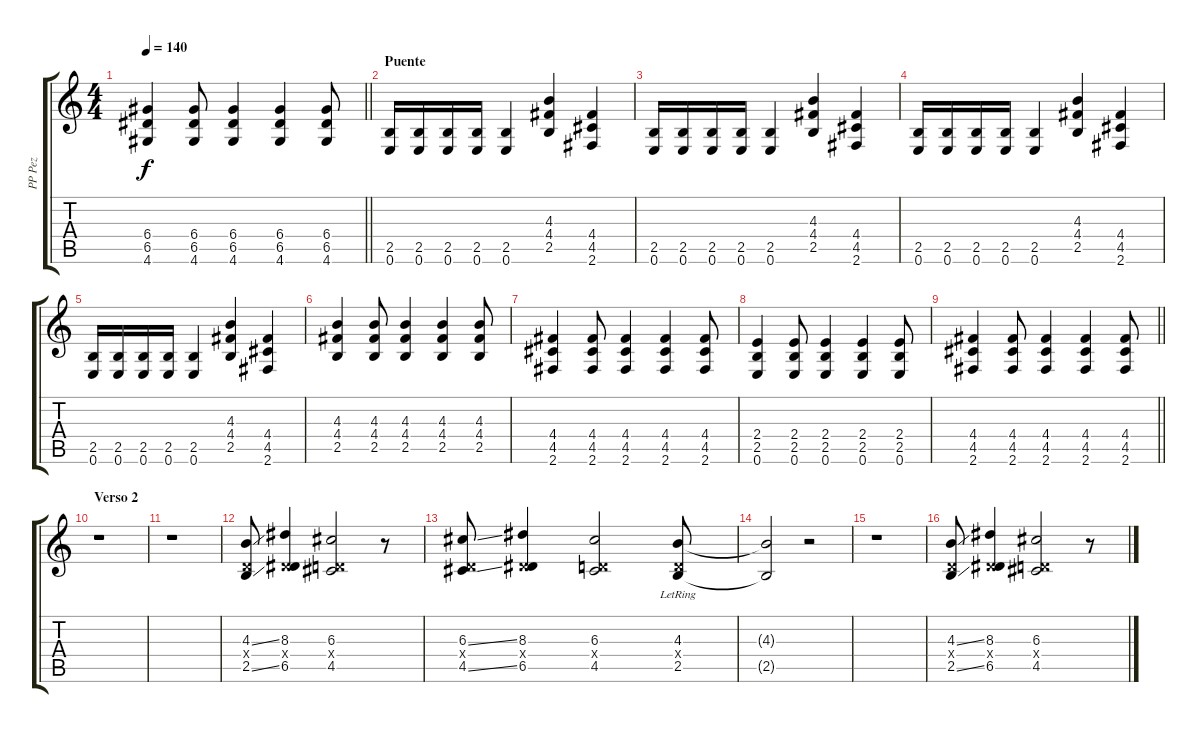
\track ("PP Pez" "PP Pez") {instrument distortionguitar}
\staff {score tabs}
\tuning (E4 B3 G3 D3 A2 E2) {hide}
\ts (4 4)
\tempo 140
\clef g2
\barLineRight lightlight
\ks c
(6.4 6.5 4.6).4{dy f} (6.4 6.5 4.6).8 (6.4 6.5 4.6).4 (6.4 6.5 4.6).4 (6.4 6.5 4.6).8 |
\section ("" "Puente")
(2.5 0.6).16 (2.5 0.6).16 (2.5 0.6).16 (2.5 0.6).16 (2.5 0.6).4 (4.3 4.4 2.5).4 (4.4 4.5 2.6).4 |
(2.5 0.6).16 (2.5 0.6).16 (2.5 0.6).16 (2.5 0.6).16 (2.5 0.6).4 (4.3 4.4 2.5).4 (4.4 4.5 2.6).4 |
(2.5 0.6).16 (2.5 0.6).16 (2.5 0.6).16 (2.5 0.6).16 (2.5 0.6).4 (4.3 4.4 2.5).4 (4.4 4.5 2.6).4 |
(2.5 0.6).16 (2.5 0.6).16 (2.5 0.6).16 (2.5 0.6).16 (2.5 0.6).4 (4.3 4.4 2.5).4 (4.4 4.5 2.6).4 |
(4.3 4.4 2.5).4 (4.3 4.4 2.5).8 (4.3 4.4 2.5).4 (4.3 4.4 2.5).4 (4.3 4.4 2.5).8 |
(4.4 4.5 2.6).4 (4.4 4.5 2.6).8 (4.4 4.5 2.6).4 (4.4 4.5 2.6).4 (4.4 4.5 2.6).8 |
(2.4 2.5 0.6).4 (2.4 2.5 0.6).8 (2.4 2.5 0.6).4 (2.4 2.5 0.6).4 (2.4 2.5 0.6).8 |
\barLineRight lightlight
(4.4 4.5 2.6).4 (4.4 4.5 2.6).8 (4.4 4.5 2.6).4 (4.4 4.5 2.6).4 (4.4 4.5 2.6).8 |
\section ("" "Verso 2")
r.1 |
r.1 |
(4.3{ss} 0.4{x} 2.5{ss}).8 (8.3 0.4{x} 6.5).4 (6.3 0.4{x} 4.5).2 r.8 |
(6.3{ss} 0.4{x} 4.5{ss}).8 (8.3 0.4{x} 6.5).4 (6.3 0.4{x} 4.5).2 (4.3 0.4{x} 2.5{lr}).8 |
(4.3{t} 2.5{t}).2 r.2 |
r.1 |
(4.3{ss} 0.4{x} 2.5{ss}).8 (8.3 0.4{x} 6.5).4 (6.3 0.4{x} 4.5).2 r.8
